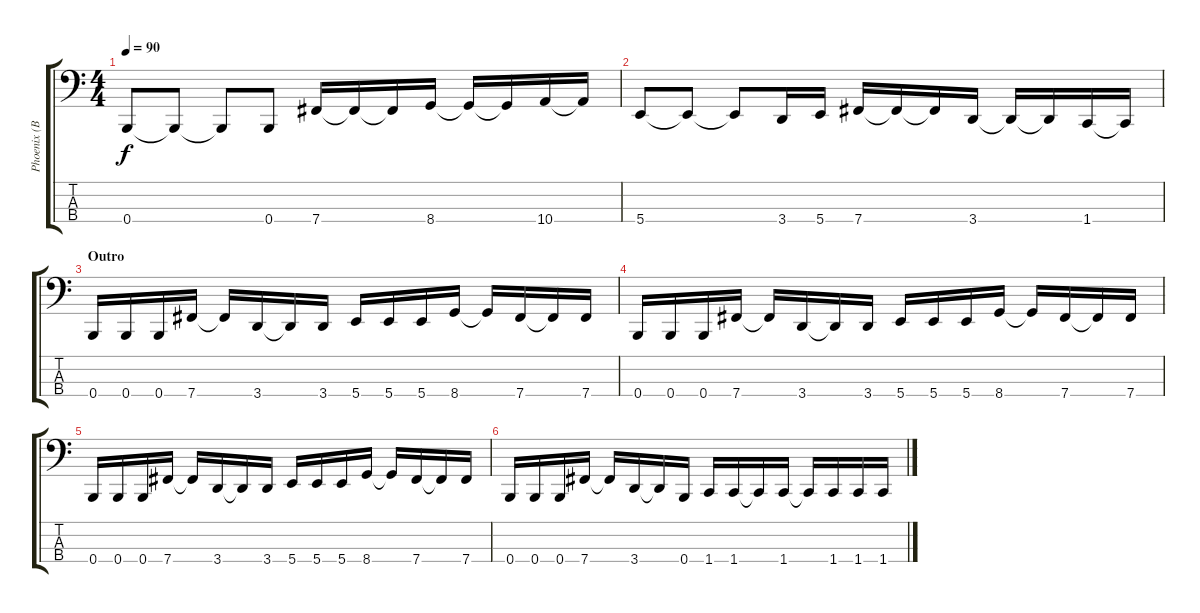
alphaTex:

\track ("Phoenix (Bass)" "Phoenix (B") {instrument electricbassfinger}
\staff {score tabs}
\tuning (E2 B1 Gb1 B0) {hide}
\ts (4 4)
\tempo 90
\clef f4
\ks c
0.4.8{dy f} 0.4{t}.8 0.4{t}.8 0.4.8 7.4.16 7.4{t}.16 7.4{t}.16 8.4.16 8.4{t}.16 8.4{t}.16 10.4.16 10.4{t}.16 |
5.4.8 5.4{t}.8 5.4{t}.8 3.4.16 5.4.16 7.4.16 7.4{t}.16 7.4{t}.16 3.4.16 3.4{t}.16 3.4{t}.16 1.4.16 1.4{t}.16 |
\section ("" "Outro")
0.4.16 0.4.16 0.4.16 7.4.16 7.4{t}.16 3.4.16 3.4{t}.16 3.4.16 5.4.16 5.4.16 5.4.16 8.4.16 8.4{t}.16 7.4.16 7.4{t}.16 7.4.16 |
0.4.16 0.4.16 0.4.16 7.4.16 7.4{t}.16 3.4.16 3.4{t}.16 3.4.16 5.4.16 5.4.16 5.4.16 8.4.16 8.4{t}.16 7.4.16 7.4{t}.16 7.4.16 |
0.4.16 0.4.16 0.4.16 7.4.16 7.4{t}.16 3.4.16 3.4{t}.16 3.4.16 5.4.16 5.4.16 5.4.16 8.4.16 8.4{t}.16 7.4.16 7.4{t}.16 7.4.16 |
0.4.16 0.4.16 0.4.16 7.4.16 7.4{t}.16 3.4.16 3.4{t}.16 0.4.16 1.4.16 1.4.16 1.4{t}.16 1.4.16 1.4{t}.16 1.4.16 1.4.16 1.4.16
